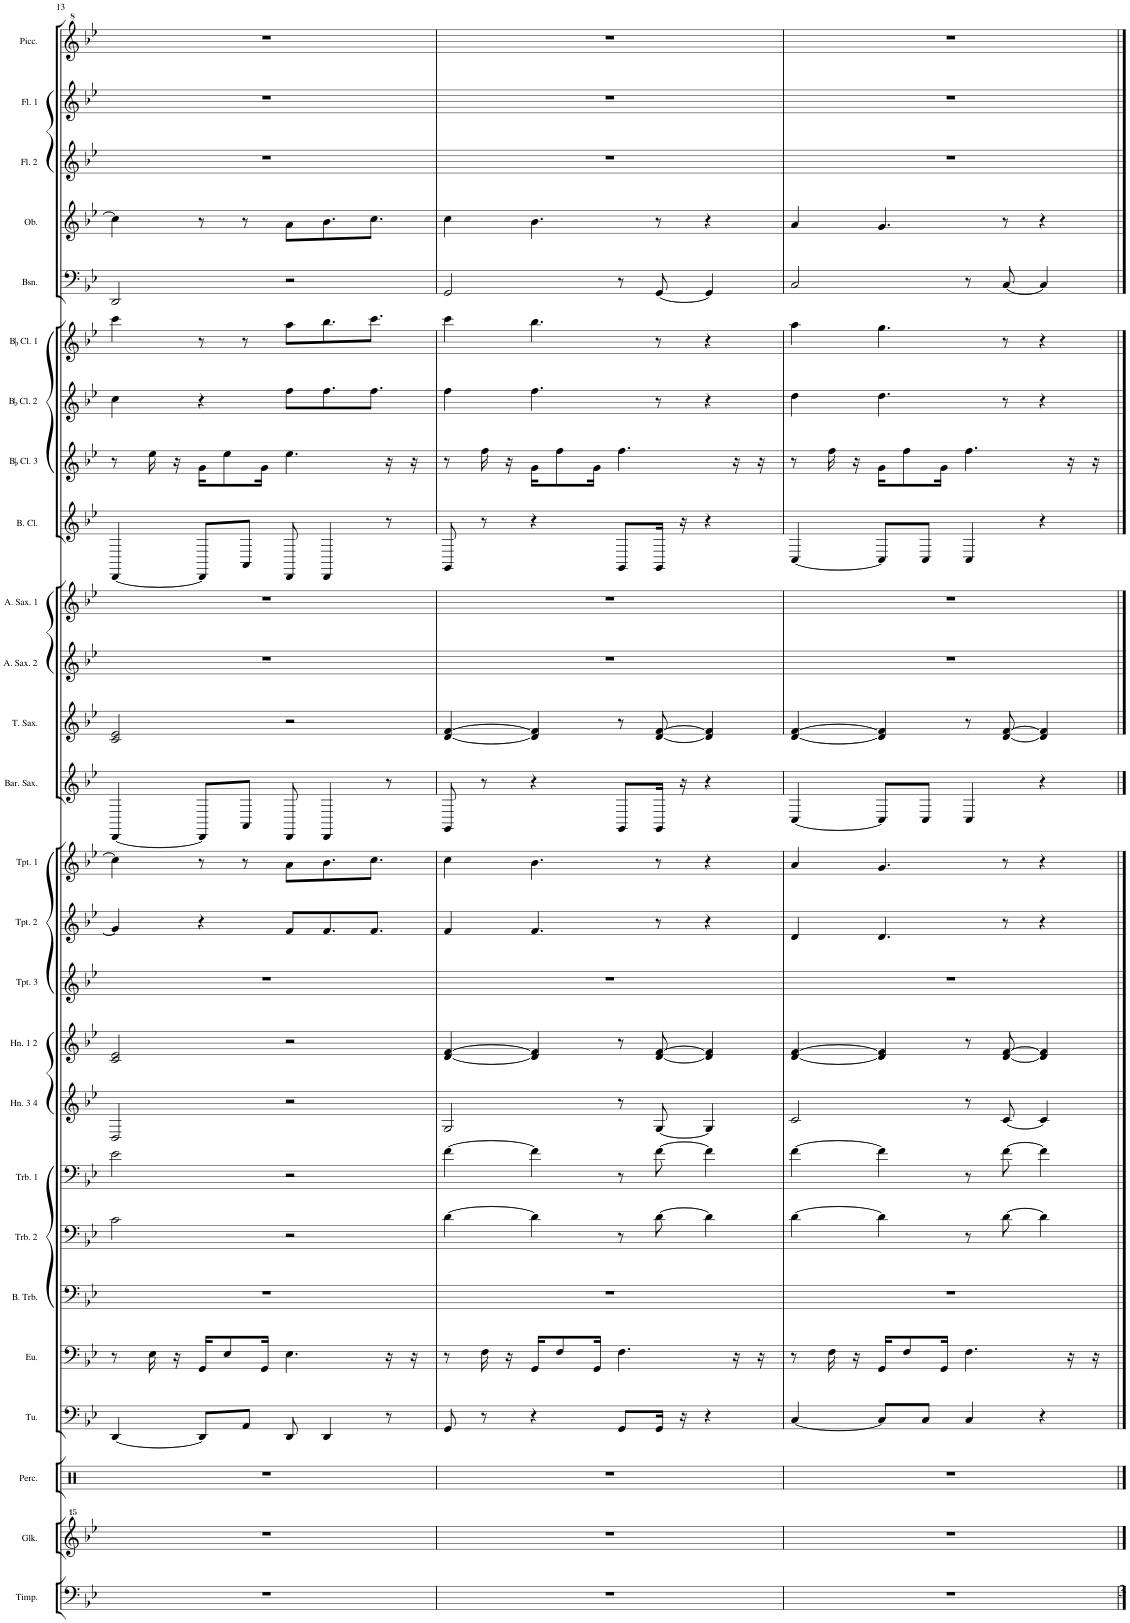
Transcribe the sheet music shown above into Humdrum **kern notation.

**kern	**kern	**kern	**kern	**kern	**kern	**kern	**kern	**kern	**kern	**kern	**kern	**kern	**kern	**kern	**kern	**kern	**kern	**kern	**kern	**kern	**kern	**kern	**kern	**kern	**kern
*part26	*part25	*part24	*part23	*part22	*part21	*part20	*part19	*part18	*part17	*part16	*part15	*part14	*part13	*part12	*part11	*part10	*part9	*part8	*part7	*part6	*part5	*part4	*part3	*part2	*part1
*staff26	*staff25	*staff24	*staff23	*staff22	*staff21	*staff20	*staff19	*staff18	*staff17	*staff16	*staff15	*staff14	*staff13	*staff12	*staff11	*staff10	*staff9	*staff8	*staff7	*staff6	*staff5	*staff4	*staff3	*staff2	*staff1
*I"Timpani	*I"Glockenspiel	*I"Percussion	*I"Tuba	*I"Euphonium	*I"Bass Trombone	*I"Trombone 2	*I"Trombone 1	*I"Horn 3 4	*I"Horn 1 2	*I"BaccidentalFlat Trumpet 3	*I"BaccidentalFlat Trumpet 2	*I"BaccidentalFlat Trumpet 1	*I"Baritone Saxophone	*I"Tenor Saxophone	*I"Alto Saxophone 2	*I"Alto Saxophone 1	*I"Bass Clarinet	*I"BaccidentalFlat Clarinet 3	*I"BaccidentalFlat Clarinet 2	*I"BaccidentalFlat Clarinet 1	*I"Bassoon	*I"Oboe	*I"Flute 2	*I"Flute 1	*I"Piccolo
*I'Timp.	*I'Glk.	*I'Perc.	*I'Tu.	*I'Eu.	*I'B. Trb.	*I'Trb. 2	*I'Trb. 1	*I'Hn. 3 4	*I'Hn. 1 2	*I'Tpt. 3	*I'Tpt. 2	*I'Tpt. 1	*I'Bar. Sax.	*I'T. Sax.	*I'A. Sax. 2	*I'A. Sax. 1	*I'B. Cl.	*I'BaccidentalFlat Cl. 3	*I'BaccidentalFlat Cl. 2	*I'BaccidentalFlat Cl. 1	*I'Bsn.	*I'Ob.	*I'Fl. 2	*I'Fl. 1	*I'Picc.
!!LO:PB:g=z
*clefF4	*clefG^^2	*clefX	*clefF4	*clefF4	*clefF4	*clefF4	*clefF4	*clefG2	*clefG2	*clefG2	*clefG2	*clefG2	*clefG2	*clefG2	*clefG2	*clefG2	*clefG2	*clefG2	*clefG2	*clefG2	*clefF4	*clefG2	*clefG2	*clefG2	*clefG^2
*	*	*	*	*	*	*	*	*ITrd4c7	*ITrd4c7	*ITrd1c2	*ITrd1c2	*ITrd1c2	*ITrd12c21	*ITrd8c14	*ITrd5c9	*ITrd5c9	*ITrd8c14	*ITrd1c2	*ITrd1c2	*ITrd1c2	*	*	*	*	*ITrd-7c-12
*k[b-e-]	*k[b-e-]	*k[]	*k[b-e-]	*k[b-e-]	*k[b-e-]	*k[b-e-]	*k[b-e-]	*k[b-e-]	*k[b-e-]	*k[b-e-]	*k[b-e-]	*k[b-e-]	*k[b-e-]	*k[b-e-]	*k[b-e-]	*k[b-e-]	*k[b-e-]	*k[b-e-]	*k[b-e-]	*k[b-e-]	*k[b-e-]	*k[b-e-]	*k[b-e-]	*k[b-e-]	*k[b-e-]
*M4/4	*M4/4	*M4/4	*M4/4	*M4/4	*M4/4	*M4/4	*M4/4	*M4/4	*M4/4	*M4/4	*M4/4	*M4/4	*M4/4	*M4/4	*M4/4	*M4/4	*M4/4	*M4/4	*M4/4	*M4/4	*M4/4	*M4/4	*M4/4	*M4/4	*M4/4
=13	=13	=13	=13	=13	=13	=13	=13	=13	=13	=13	=13	=13	=13	=13	=13	=13	=13	=13	=13	=13	=13	=13	=13	=13	=13
1r	1r	1r	[4DD/	8r	1r	2c\	2e-\	2D/	2c/ 2e-/	1r	4g/]	4cc\]	[4DD/	2c/ 2e-/	1r	1r	[4DD/	8r	4cc\	4ccc\	2DD/	4cc\]	1r	1r	1r
.	.	.	.	16E-\	.	.	.	.	.	.	.	.	.	.	.	.	.	16ee-\	.	.	.	.	.	.	.
.	.	.	.	16r	.	.	.	.	.	.	.	.	.	.	.	.	.	16r	.	.	.	.	.	.	.
.	.	.	8DD/L]	16GG/KL	.	.	.	.	.	.	4r	8r	8DD/L]	.	.	.	8DD/L]	16g\KL	4r	8r	.	8r	.	.	.
.	.	.	.	8E-/	.	.	.	.	.	.	.	.	.	.	.	.	.	8ee-\	.	.	.	.	.	.	.
.	.	.	8AA/J	.	.	.	.	.	.	.	.	8r	8AA/J	.	.	.	8AA/J	.	.	8r	.	8r	.	.	.
.	.	.	.	16GG/Jk	.	.	.	.	.	.	.	.	.	.	.	.	.	16g\Jk	.	.	.	.	.	.	.
.	.	.	8DD/	4.E-\	.	2r	2r	2r	2r	.	8f/L	8a\L	8DD/	2r	.	.	8DD/	4.ee-\	8ff\L	8aa\L	2r	8a\L	.	.	.
.	.	.	4DD/	.	.	.	.	.	.	.	8.f/	8.b-\	4DD/	.	.	.	4DD/	.	8.ff\	8.bb-\	.	8.b-\	.	.	.
.	.	.	.	.	.	.	.	.	.	.	8.f/J	8.cc\J	.	.	.	.	.	.	8.ff\J	8.ccc\J	.	8.cc\J	.	.	.
.	.	.	8r	16r	.	.	.	.	.	.	.	.	8r	.	.	.	8r	16r	.	.	.	.	.	.	.
.	.	.	.	16r	.	.	.	.	.	.	.	.	.	.	.	.	.	16r	.	.	.	.	.	.	.
=14	=14	=14	=14	=14	=14	=14	=14	=14	=14	=14	=14	=14	=14	=14	=14	=14	=14	=14	=14	=14	=14	=14	=14	=14	=14
1r	1r	1r	8GG/	8r	1r	[4d\	[4f\	2G/	[4d/ [4f/	1r	4f/	4cc\	8GG/	[4d/ [4f/	1r	1r	8GG/	8r	4ff\	4ccc\	2GG/	4cc\	1r	1r	1r
.	.	.	8r	16F\	.	.	.	.	.	.	.	.	8r	.	.	.	8r	16ff\	.	.	.	.	.	.	.
.	.	.	.	16r	.	.	.	.	.	.	.	.	.	.	.	.	.	16r	.	.	.	.	.	.	.
.	.	.	4r	16GG/KL	.	4d\]	4f\]	.	4d/] 4f/]	.	4.f/	4.b-\	4r	4d/] 4f/]	.	.	4r	16g\KL	4.ff\	4.bb-\	.	4.b-\	.	.	.
.	.	.	.	8F/	.	.	.	.	.	.	.	.	.	.	.	.	.	8ff\	.	.	.	.	.	.	.
.	.	.	.	16GG/Jk	.	.	.	.	.	.	.	.	.	.	.	.	.	16g\Jk	.	.	.	.	.	.	.
.	.	.	8GG/L	4.F\	.	8r	8r	8r	8r	.	.	.	8GG/L	8r	.	.	8GG/L	4.ff\	.	.	8r	.	.	.	.
.	.	.	16GG/Jk	.	.	[8d\	[8f\	[8G/	[8d/ [8f/	.	8r	8r	16GG/Jk	[8d/ [8f/	.	.	16GG/Jk	.	8r	8r	[8GG/	8r	.	.	.
.	.	.	16r	.	.	.	.	.	.	.	.	.	16r	.	.	.	16r	.	.	.	.	.	.	.	.
.	.	.	4r	.	.	4d\]	4f\]	4G/]	4d/] 4f/]	.	4r	4r	4r	4d/] 4f/]	.	.	4r	.	4r	4r	4GG/]	4r	.	.	.
.	.	.	.	16r	.	.	.	.	.	.	.	.	.	.	.	.	.	16r	.	.	.	.	.	.	.
.	.	.	.	16r	.	.	.	.	.	.	.	.	.	.	.	.	.	16r	.	.	.	.	.	.	.
=15	=15	=15	=15	=15	=15	=15	=15	=15	=15	=15	=15	=15	=15	=15	=15	=15	=15	=15	=15	=15	=15	=15	=15	=15	=15
1r	1r	1r	[4C/	8r	1r	[4d\	[4f\	2c/	[4d/ [4f/	1r	4d/	4a/	[4C/	[4d/ [4f/	1r	1r	[4C/	8r	4dd\	4aa\	2C/	4a/	1r	1r	1r
.	.	.	.	16F\	.	.	.	.	.	.	.	.	.	.	.	.	.	16ff\	.	.	.	.	.	.	.
.	.	.	.	16r	.	.	.	.	.	.	.	.	.	.	.	.	.	16r	.	.	.	.	.	.	.
.	.	.	8C/L]	16GG/KL	.	4d\]	4f\]	.	4d/] 4f/]	.	4.d/	4.g/	8C/L]	4d/] 4f/]	.	.	8C/L]	16g\KL	4.dd\	4.gg\	.	4.g/	.	.	.
.	.	.	.	8F/	.	.	.	.	.	.	.	.	.	.	.	.	.	8ff\	.	.	.	.	.	.	.
.	.	.	8C/J	.	.	.	.	.	.	.	.	.	8C/J	.	.	.	8C/J	.	.	.	.	.	.	.	.
.	.	.	.	16GG/Jk	.	.	.	.	.	.	.	.	.	.	.	.	.	16g\Jk	.	.	.	.	.	.	.
.	.	.	4C/	4.F\	.	8r	8r	8r	8r	.	.	.	4C/	8r	.	.	4C/	4.ff\	.	.	8r	.	.	.	.
.	.	.	.	.	.	[8d\	[8f\	[8c/	[8d/ [8f/	.	8r	8r	.	[8d/ [8f/	.	.	.	.	8r	8r	[8C/	8r	.	.	.
.	.	.	4r	.	.	4d\]	4f\]	4c/]	4d/] 4f/]	.	4r	4r	4r	4d/] 4f/]	.	.	4r	.	4r	4r	4C/]	4r	.	.	.
.	.	.	.	16r	.	.	.	.	.	.	.	.	.	.	.	.	.	16r	.	.	.	.	.	.	.
.	.	.	.	16r	.	.	.	.	.	.	.	.	.	.	.	.	.	16r	.	.	.	.	.	.	.
==	==	==	==	==	==	==	==	==	==	==	==	==	==	==	==	==	==	==	==	==	==	==	==	==	==
*-	*-	*-	*-	*-	*-	*-	*-	*-	*-	*-	*-	*-	*-	*-	*-	*-	*-	*-	*-	*-	*-	*-	*-	*-	*-
